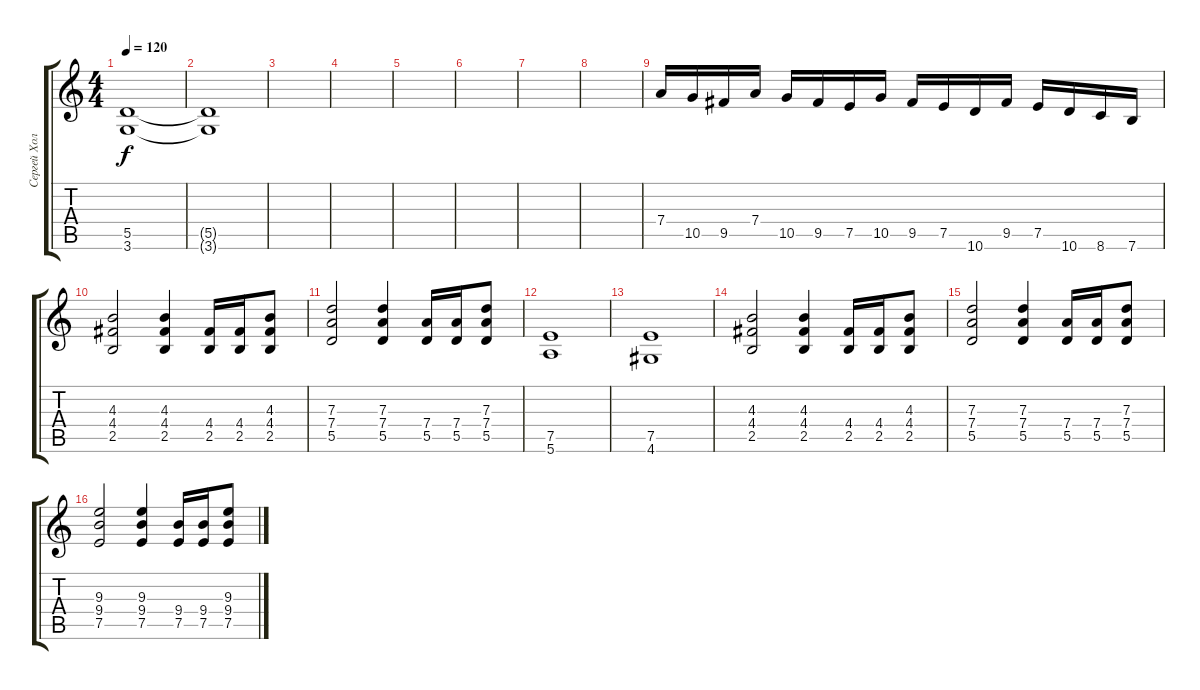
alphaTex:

\track ("Сергей Холстинин" "Сергей Хол") {instrument distortionguitar}
\staff {score tabs}
\tuning (E4 B3 G3 D3 A2 E2) {hide}
\ts (4 4)
\tempo 120
\clef g2
\ks c
(5.5 3.6).1{dy f} |
(5.5{t} 3.6{t}).1 |
|
|
|
|
|
|
7.4.16 10.5.16 9.5.16 7.4.16 10.5.16 9.5.16 7.5.16 10.5.16 9.5.16 7.5.16 10.6.16 9.5.16 7.5.16 10.6.16 8.6.16 7.6.16 |
(4.3 4.4 2.5).2 (4.3 4.4 2.5).4 (4.4 2.5).16 (4.4 2.5).16 (4.3 4.4 2.5).8 |
(7.3 7.4 5.5).2 (7.3 7.4 5.5).4 (7.4 5.5).16 (7.4 5.5).16 (7.3 7.4 5.5).8 |
(7.5 5.6).1 |
(7.5 4.6).1 |
(4.3 4.4 2.5).2 (4.3 4.4 2.5).4 (4.4 2.5).16 (4.4 2.5).16 (4.3 4.4 2.5).8 |
(7.3 7.4 5.5).2 (7.3 7.4 5.5).4 (7.4 5.5).16 (7.4 5.5).16 (7.3 7.4 5.5).8 |
(9.3 9.4 7.5).2 (9.3 9.4 7.5).4 (9.4 7.5).16 (9.4 7.5).16 (9.3 9.4 7.5).8
